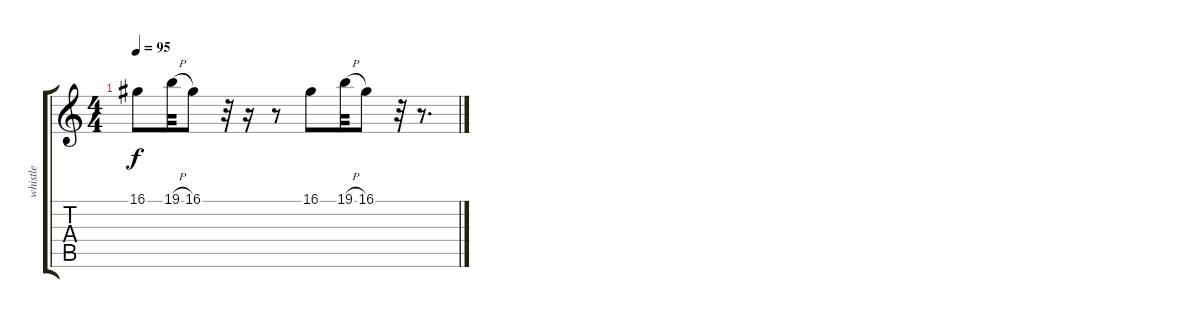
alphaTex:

\track ("whistle" "whistle") {instrument whistle}
\staff {score tabs}
\tuning (E4 B3 G3 D3 A2 E2) {hide}
\ts (4 4)
\tempo 95
\clef g2
\ks c
16.1.8{dy f} 19.1{h}.32 16.1.8 r.32 r.16 r.8 16.1.8 19.1{h}.32 16.1.8 r.32 r.8{d}
